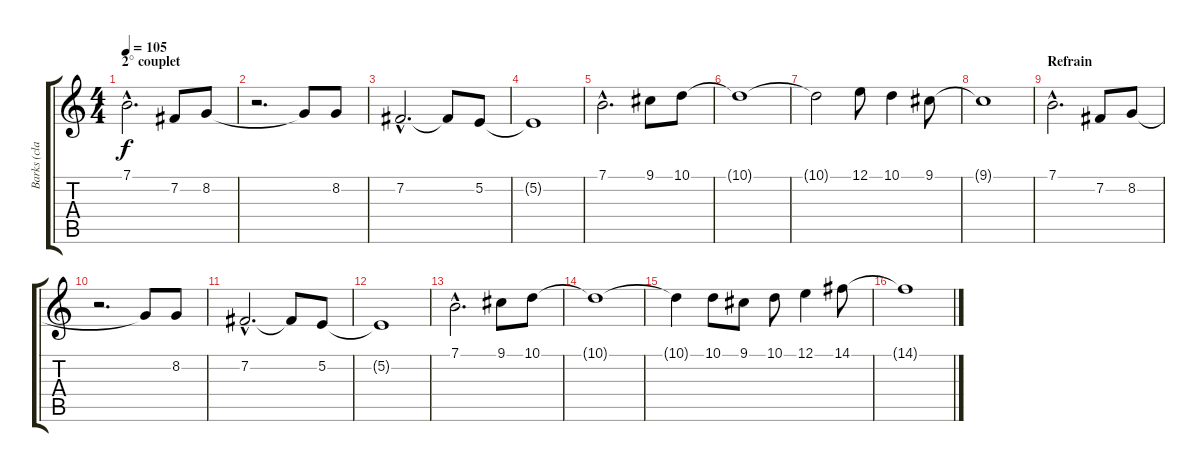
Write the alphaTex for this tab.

\track ("Barks (clarinette)" "Barks (cla") {instrument clarinet}
\staff {score tabs}
\tuning (E4 B3 G3 D3 A2 E2) {hide}
\ts (4 4)
\section ("" "2° couplet")
\tempo 105
\clef g2
\ks c
7.1{hac}.2{d dy f} 7.2.8 8.2.8 |
r.2{d} 8.2{t}.8 8.2.8 |
7.2{hac}.2{d} 7.2{t}.8 5.2.8 |
5.2{t}.1 |
7.1{hac}.2{d} 9.1.8 10.1.8 |
10.1{t}.1 |
10.1{t}.2 12.1.8 10.1.4 9.1.8 |
9.1{t}.1 |
\section ("" "Refrain")
7.1{hac}.2{d} 7.2.8 8.2.8 |
r.2{d} 8.2{t}.8 8.2.8 |
7.2{hac}.2{d} 7.2{t}.8 5.2.8 |
5.2{t}.1 |
7.1{hac}.2{d} 9.1.8 10.1.8 |
10.1{t}.1 |
10.1{t}.4 10.1.8 9.1.8 10.1.8 12.1.4 14.1.8 |
14.1{t}.1
